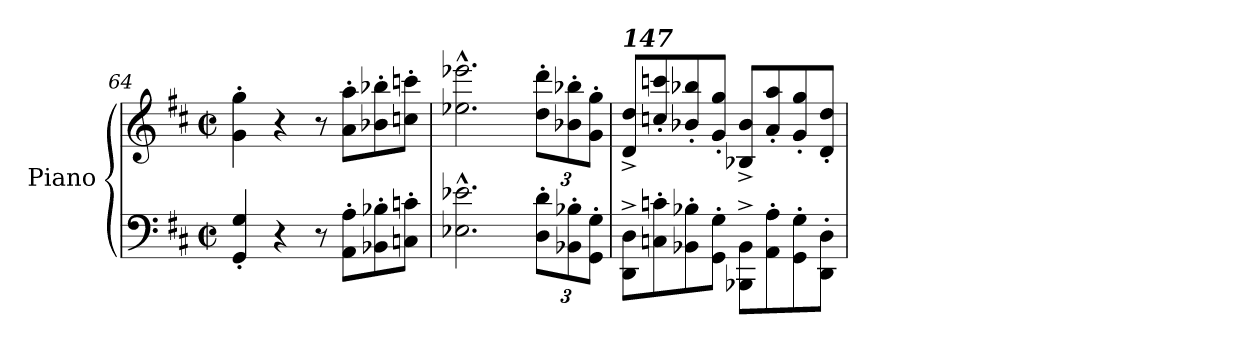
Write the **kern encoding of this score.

**kern	**kern
*part1	*part1
*staff2	*staff1
*I"Piano	*
*I'Pno	*
*clefF4	*clefG2
*k[f#c#]	*k[f#c#]
*M4/4	*M4/4
*met(c|)	*met(c|)
=64	=64
4GG/' 4G/'	4g\' 4gg\'
4r	4r
8r	8r
8AA\' 8A\'L	8a\' 8aa\'L
8BB-X\' 8B-X\'	8b-X\' 8bb-X\'
8Cn\' 8cn\'J	8ccn\' 8cccn\'J
=65	=65
2.E-X\^^ 2.e-X\^^	2.ee-X\^^ 2.eee-X\^^
*Xbrackettup	*Xbrackettup
12D\' 12d\'L	12dd\' 12ddd\'L
12BB-X\' 12B-X\'	12b-X\' 12bb-X\'
12GG\' 12G\'J	12g\' 12gg\'J
=66	=66
!	!LO:TX:a:Bi:t=147
8DD\^ 8D\^L	8d/^ 8dd/^L
8Cn\' 8cn\'	8ccn/' 8cccn/'
8BB-X\' 8B-X\'	8b-X/' 8bb-X/'
8GG\' 8G\'J	8g/' 8gg/'J
8BBB-X\^ 8BB-\^L	8B-X/^ 8b-/^L
8AA\' 8A\'	8a/' 8aa/'
8GG\' 8G\'	8g/' 8gg/'
8DD\' 8D\'J	8d/' 8dd/'J
=	=
*-	*-
